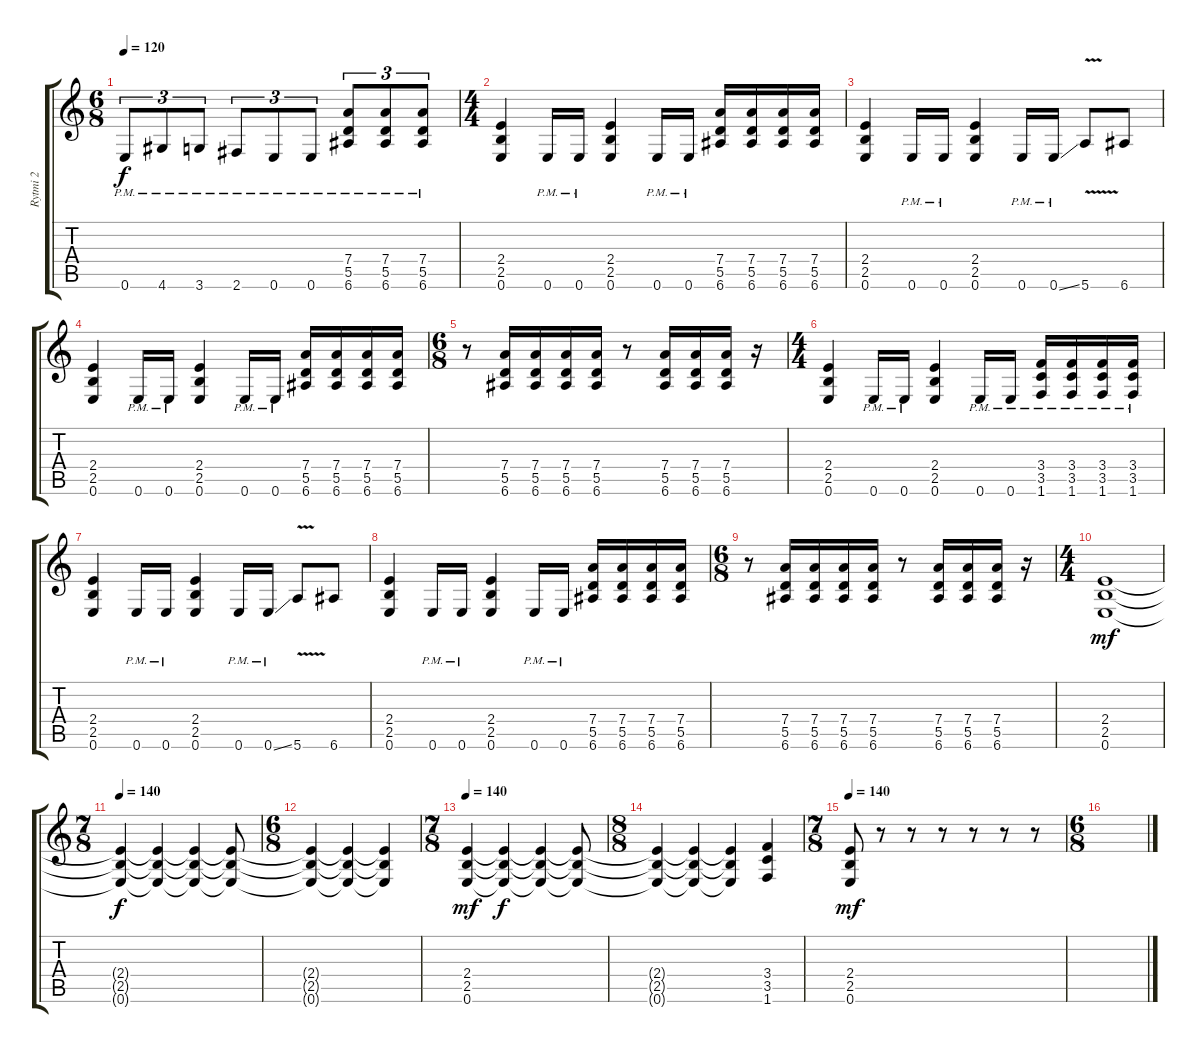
\track ("Rytmi 2" "Rytmi 2") {instrument distortionguitar}
\staff {score tabs}
\tuning (E4 B3 G3 D3 A2 E2) {hide}
\ts (6 8)
\tempo 120
\clef g2
\ks c
0.6{pm}.8{tu (3 2) dy f} 4.6{pm}.8{tu (3 2)} 3.6{pm}.8{tu (3 2)} 2.6{pm}.8{tu (3 2)} 0.6{pm}.8{tu (3 2)} 0.6{pm}.8{tu (3 2)} (7.4{pm} 5.5{pm} 6.6{pm}).8{tu (3 2)} (7.4{pm} 5.5{pm} 6.6{pm}).8{tu (3 2)} (7.4{pm} 5.5{pm} 6.6{pm}).8{tu (3 2)} |
\ts (4 4)
(2.4 2.5 0.6).4 0.6{pm}.16 0.6{pm}.16 (2.4 2.5 0.6).4 0.6{pm}.16 0.6{pm}.16 (7.4 5.5 6.6).16 (7.4 5.5 6.6).16 (7.4 5.5 6.6).16 (7.4 5.5 6.6).16 |
(2.4 2.5 0.6).4 0.6{pm}.16 0.6{pm}.16 (2.4 2.5 0.6).4 0.6{pm}.16 0.6{ss pm}.16 5.6{v}.8 6.6.8 |
(2.4 2.5 0.6).4 0.6{pm}.16 0.6{pm}.16 (2.4 2.5 0.6).4 0.6{pm}.16 0.6{pm}.16 (7.4 5.5 6.6).16 (7.4 5.5 6.6).16 (7.4 5.5 6.6).16 (7.4 5.5 6.6).16 |
\ts (6 8)
r.8 (7.4 5.5 6.6).16 (7.4 5.5 6.6).16 (7.4 5.5 6.6).16 (7.4 5.5 6.6).16 r.8 (7.4 5.5 6.6).16 (7.4 5.5 6.6).16 (7.4 5.5 6.6).16 r.16 |
\ts (4 4)
(2.4 2.5 0.6).4 0.6{pm}.16 0.6{pm}.16 (2.4 2.5 0.6).4 0.6{pm}.16 0.6{pm}.16 (3.4{pm} 3.5{pm} 1.6{pm}).16 (3.4{pm} 3.5{pm} 1.6{pm}).16 (3.4{pm} 3.5{pm} 1.6{pm}).16 (3.4{pm} 3.5{pm} 1.6{pm}).16 |
(2.4 2.5 0.6).4 0.6{pm}.16 0.6{pm}.16 (2.4 2.5 0.6).4 0.6{pm}.16 0.6{ss pm}.16 5.6{v}.8 6.6.8 |
(2.4 2.5 0.6).4 0.6{pm}.16 0.6{pm}.16 (2.4 2.5 0.6).4 0.6{pm}.16 0.6{pm}.16 (7.4 5.5 6.6).16 (7.4 5.5 6.6).16 (7.4 5.5 6.6).16 (7.4 5.5 6.6).16 |
\ts (6 8)
r.8 (7.4 5.5 6.6).16 (7.4 5.5 6.6).16 (7.4 5.5 6.6).16 (7.4 5.5 6.6).16 r.8 (7.4 5.5 6.6).16 (7.4 5.5 6.6).16 (7.4 5.5 6.6).16 r.16 |
\ts (4 4)
(2.4 2.5 0.6).1{dy mf} |
\ts (7 8)
\tempo 140
(2.4{t} 2.5{t} 0.6{t}).4{dy f} (2.4{t} 2.5{t} 0.6{t}).4 (2.4{t} 2.5{t} 0.6{t}).4 (2.4{t} 2.5{t} 0.6{t}).8 |
\ts (6 8)
(2.4{t} 2.5{t} 0.6{t}).4 (2.4{t} 2.5{t} 0.6{t}).4 (2.4{t} 2.5{t} 0.6{t}).4 |
\ts (7 8)
\tempo 140
(2.4 2.5 0.6).4{dy mf} (2.4{t} 2.5{t} 0.6{t}).4{dy f} (2.4{t} 2.5{t} 0.6{t}).4 (2.4{t} 2.5{t} 0.6{t}).8 |
\ts (8 8)
(2.4{t} 2.5{t} 0.6{t}).4 (2.4{t} 2.5{t} 0.6{t}).4 (2.4{t} 2.5{t} 0.6{t}).4 (3.4 3.5 1.6).4 |
\ts (7 8)
\tempo 140
(2.4 2.5 0.6).8{dy mf} r.8 r.8 r.8 r.8 r.8 r.8 |
\ts (6 8)
